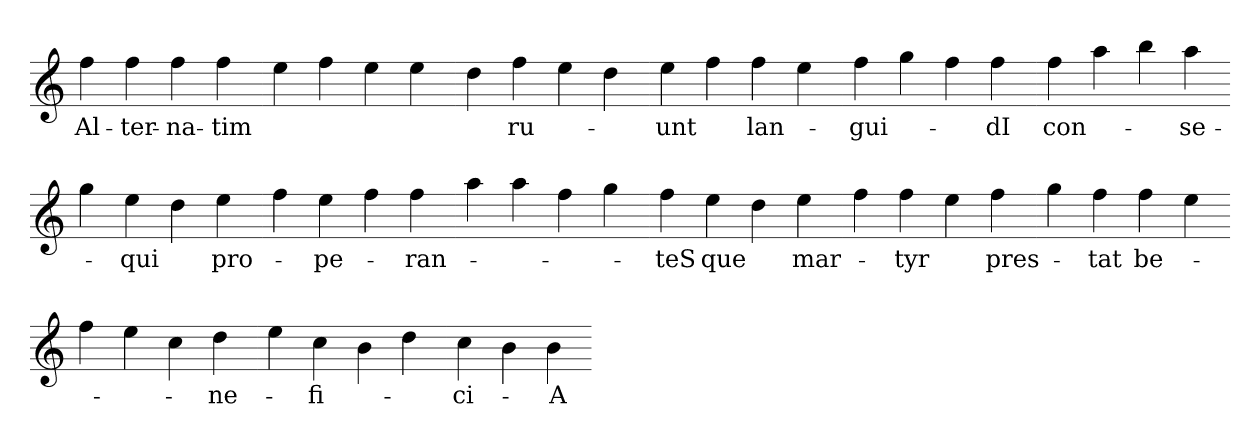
**kern	**text
*part1	*part1
*staff1	*staff1
*clefG2	*
=	=
4ff	Al-
4ff	ter-
4ff	na-
4ff	tim
=-	=-
4ee	.
4ff	.
4ee	.
4ee	.
=-	=-
4dd	.
4ff	ru-
4ee	.
4dd	.
=-	=-
4ee	unt
4ff	.
4ff	lan-
4ee	.
=-	=-
4ff	gui-
4gg	.
4ff	.
4ff	dI
=-	=-
4ff	con-
4aa	.
4bb	.
4aa	se-
=-	=-
4gg	.
4ee	qui
4dd	.
4ee	pro-
=-	=-
4ff	.
4ee	pe-
4ff	.
4ff	ran-
=-	=-
4aa	.
4aa	.
4ff	.
4gg	.
=-	=-
4ff	teS
4ee	que
4dd	.
4ee	mar-
=-	=-
4ff	.
4ff	tyr
4ee	.
4ff	pres-
=-	=-
4gg	.
4ff	tat
4ff	be-
4ee	.
=-	=-
4ff	.
4ee	.
4cc	.
4dd	ne-
=-	=-
4ee	.
4cc	fi-
4b	.
4dd	.
=-	=-
4cc	ci-
4b	.
4b	A
=-	=-
*-	*-
